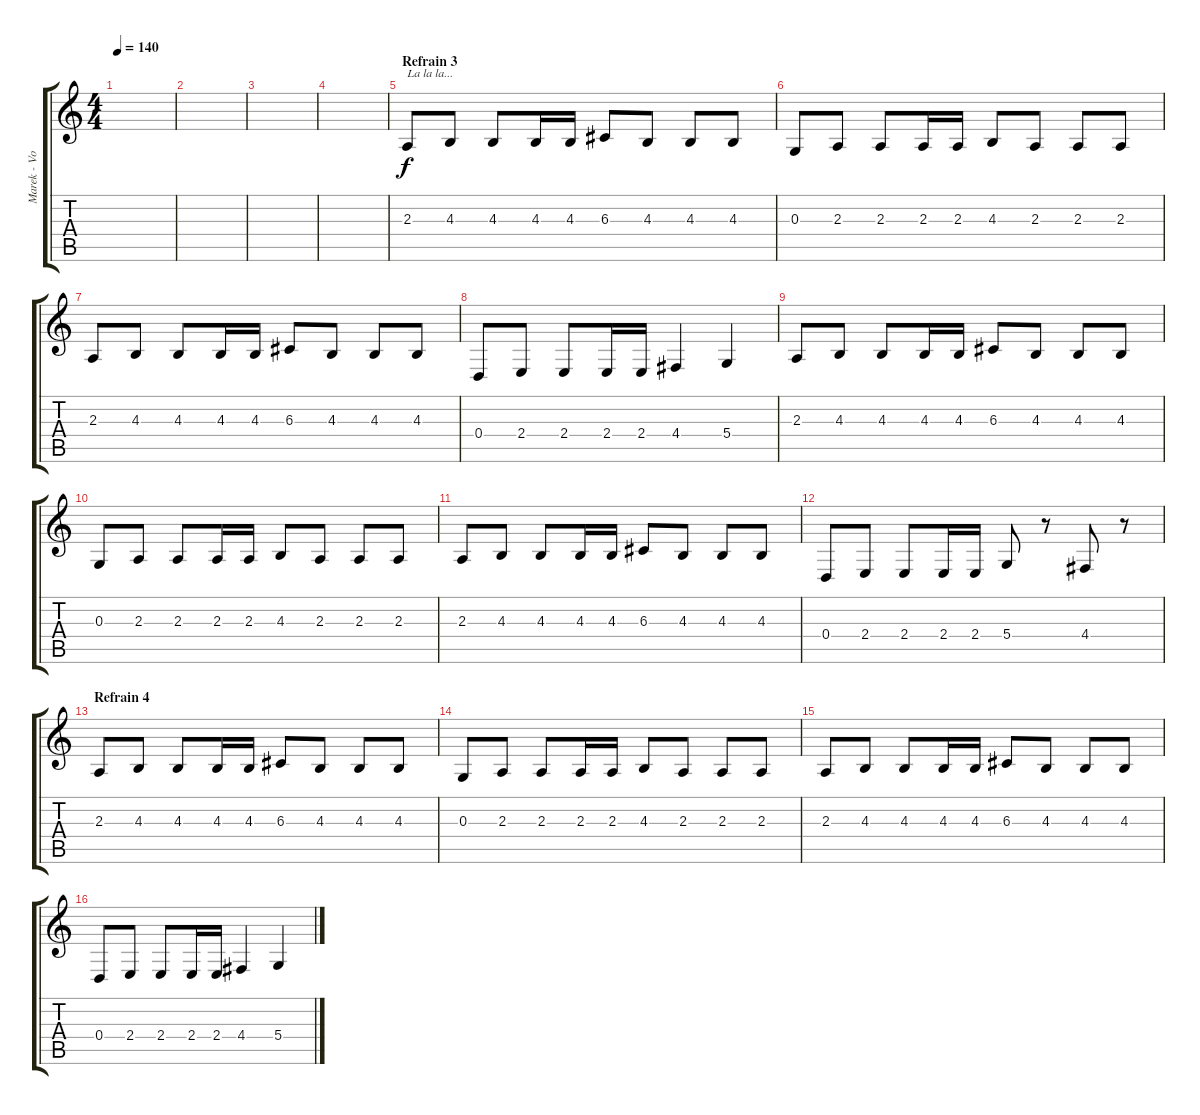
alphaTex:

\track ("Marek - Vocals 2" "Marek - Vo") {instrument synthvoice}
\staff {score tabs}
\tuning (E4 B3 G3 D3 A2 E2) {hide}
\ts (4 4)
\tempo 140
\clef g2
\ks c
|
|
|
|
\section ("" "Refrain 3")
2.3.8{txt "La la la..."} 4.3.8 4.3.8 4.3.16 4.3.16 6.3.8 4.3.8 4.3.8 4.3.8 |
0.3.8 2.3.8 2.3.8 2.3.16 2.3.16 4.3.8 2.3.8 2.3.8 2.3.8 |
2.3.8 4.3.8 4.3.8 4.3.16 4.3.16 6.3.8 4.3.8 4.3.8 4.3.8 |
0.4.8 2.4.8 2.4.8 2.4.16 2.4.16 4.4.4 5.4.4 |
2.3.8 4.3.8 4.3.8 4.3.16 4.3.16 6.3.8 4.3.8 4.3.8 4.3.8 |
0.3.8 2.3.8 2.3.8 2.3.16 2.3.16 4.3.8 2.3.8 2.3.8 2.3.8 |
2.3.8 4.3.8 4.3.8 4.3.16 4.3.16 6.3.8 4.3.8 4.3.8 4.3.8 |
0.4.8 2.4.8 2.4.8 2.4.16 2.4.16 5.4.8 r.8 4.4.8 r.8 |
\section ("" "Refrain 4")
2.3.8 4.3.8 4.3.8 4.3.16 4.3.16 6.3.8 4.3.8 4.3.8 4.3.8 |
0.3.8 2.3.8 2.3.8 2.3.16 2.3.16 4.3.8 2.3.8 2.3.8 2.3.8 |
2.3.8 4.3.8 4.3.8 4.3.16 4.3.16 6.3.8 4.3.8 4.3.8 4.3.8 |
0.4.8 2.4.8 2.4.8 2.4.16 2.4.16 4.4.4 5.4.4
